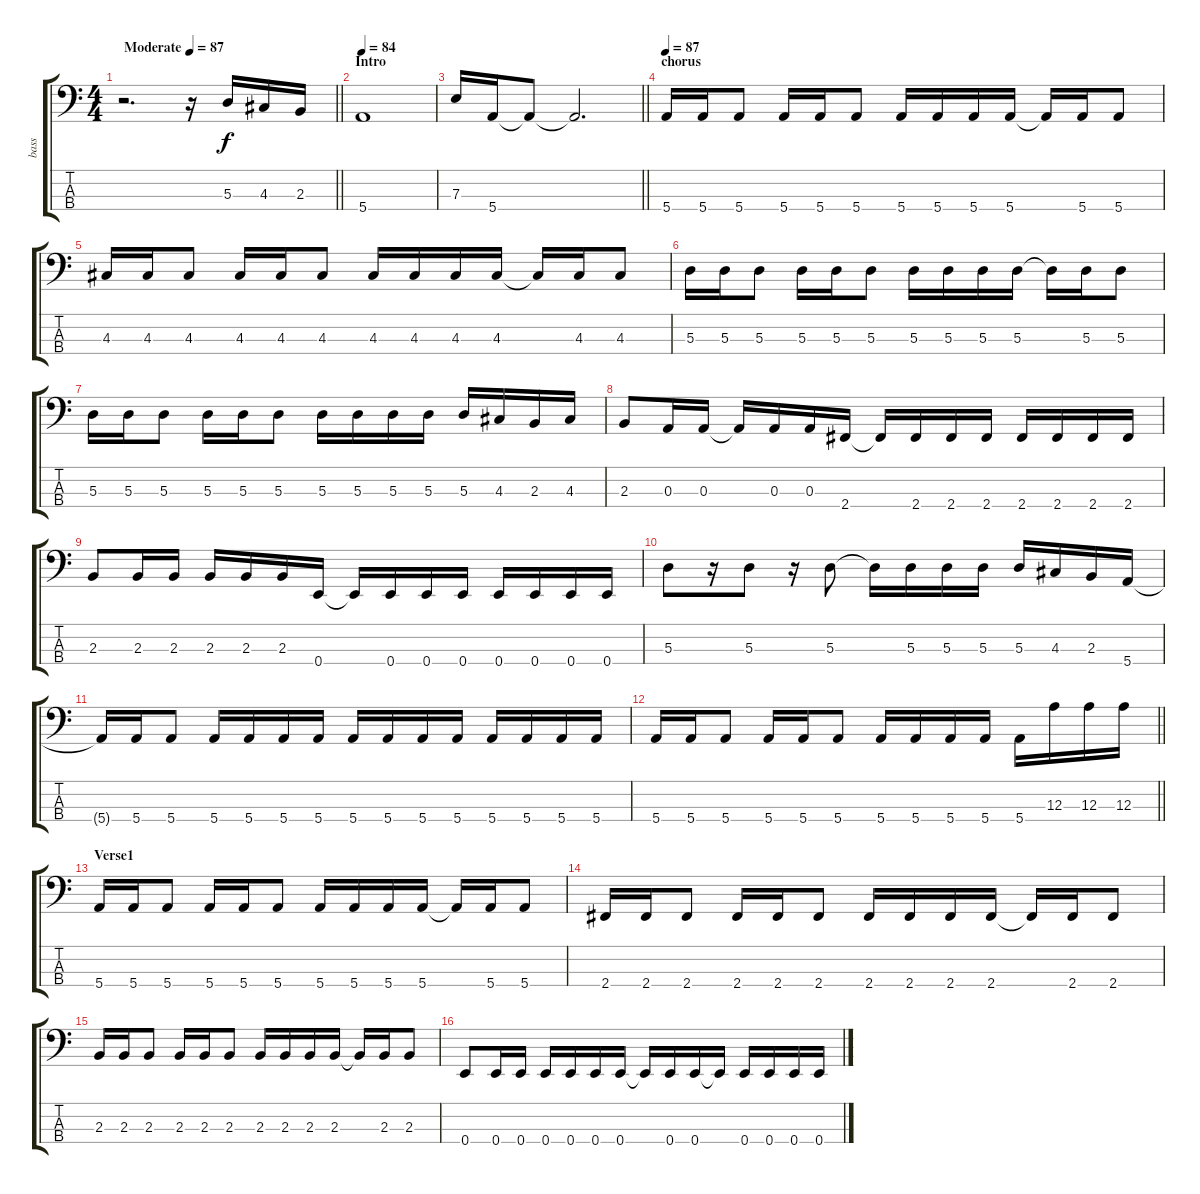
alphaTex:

\track ("bass" "bass") {instrument electricbassfinger}
\staff {score tabs}
\tuning (G2 D2 A1 E1) {hide}
\ts (4 4)
\section ("" "")
\tempo (87 "Moderate")
\clef f4
\barLineRight lightlight
\ks c
r.2{d dy f instrument electricbassfinger} r.16 5.3.16 4.3.16 2.3.16 |
\section ("" "Intro")
\tempo 84
5.4.1 |
\barLineRight lightlight
7.3.16 5.4.16 5.4{t}.8 5.4{t}.2{d} |
\section ("" "chorus")
\tempo 87
5.4.16 5.4.16 5.4.8 5.4.16 5.4.16 5.4.8 5.4.16 5.4.16 5.4.16 5.4.16 5.4{t}.16 5.4.16 5.4.8 |
4.3.16 4.3.16 4.3.8 4.3.16 4.3.16 4.3.8 4.3.16 4.3.16 4.3.16 4.3.16 4.3{t}.16 4.3.16 4.3.8 |
5.3.16 5.3.16 5.3.8 5.3.16 5.3.16 5.3.8 5.3.16 5.3.16 5.3.16 5.3.16 5.3{t}.16 5.3.16 5.3.8 |
5.3.16 5.3.16 5.3.8 5.3.16 5.3.16 5.3.8 5.3.16 5.3.16 5.3.16 5.3.16 5.3.16 4.3.16 2.3.16 4.3.16 |
2.3.8 0.3.16 0.3.16 0.3{t}.16 0.3.16 0.3.16 2.4.16 2.4{t}.16 2.4.16 2.4.16 2.4.16 2.4.16 2.4.16 2.4.16 2.4.16 |
2.3.8 2.3.16 2.3.16 2.3.16 2.3.16 2.3.16 0.4.16 0.4{t}.16 0.4.16 0.4.16 0.4.16 0.4.16 0.4.16 0.4.16 0.4.16 |
5.3.8 r.16 5.3.8 r.16 5.3.8 5.3{t}.16 5.3.16 5.3.16 5.3.16 5.3.16 4.3.16 2.3.16 5.4.16 |
5.4{t}.16 5.4.16 5.4.8 5.4.16 5.4.16 5.4.16 5.4.16 5.4.16 5.4.16 5.4.16 5.4.16 5.4.16 5.4.16 5.4.16 5.4.16 |
\barLineRight lightlight
5.4.16 5.4.16 5.4.8 5.4.16 5.4.16 5.4.8 5.4.16 5.4.16 5.4.16 5.4.16 5.4.16 12.3.16 12.3.16 12.3.16 |
\section ("" "Verse1")
5.4.16 5.4.16 5.4.8 5.4.16 5.4.16 5.4.8 5.4.16 5.4.16 5.4.16 5.4.16 5.4{t}.16 5.4.16 5.4.8 |
2.4.16 2.4.16 2.4.8 2.4.16 2.4.16 2.4.8 2.4.16 2.4.16 2.4.16 2.4.16 2.4{t}.16 2.4.16 2.4.8 |
2.3.16 2.3.16 2.3.8 2.3.16 2.3.16 2.3.8 2.3.16 2.3.16 2.3.16 2.3.16 2.3{t}.16 2.3.16 2.3.8 |
0.4.8 0.4.16 0.4.16 0.4.16 0.4.16 0.4.16 0.4.16 0.4{t}.16 0.4.16 0.4.16 0.4{t}.16 0.4.16 0.4.16 0.4.16 0.4.16
